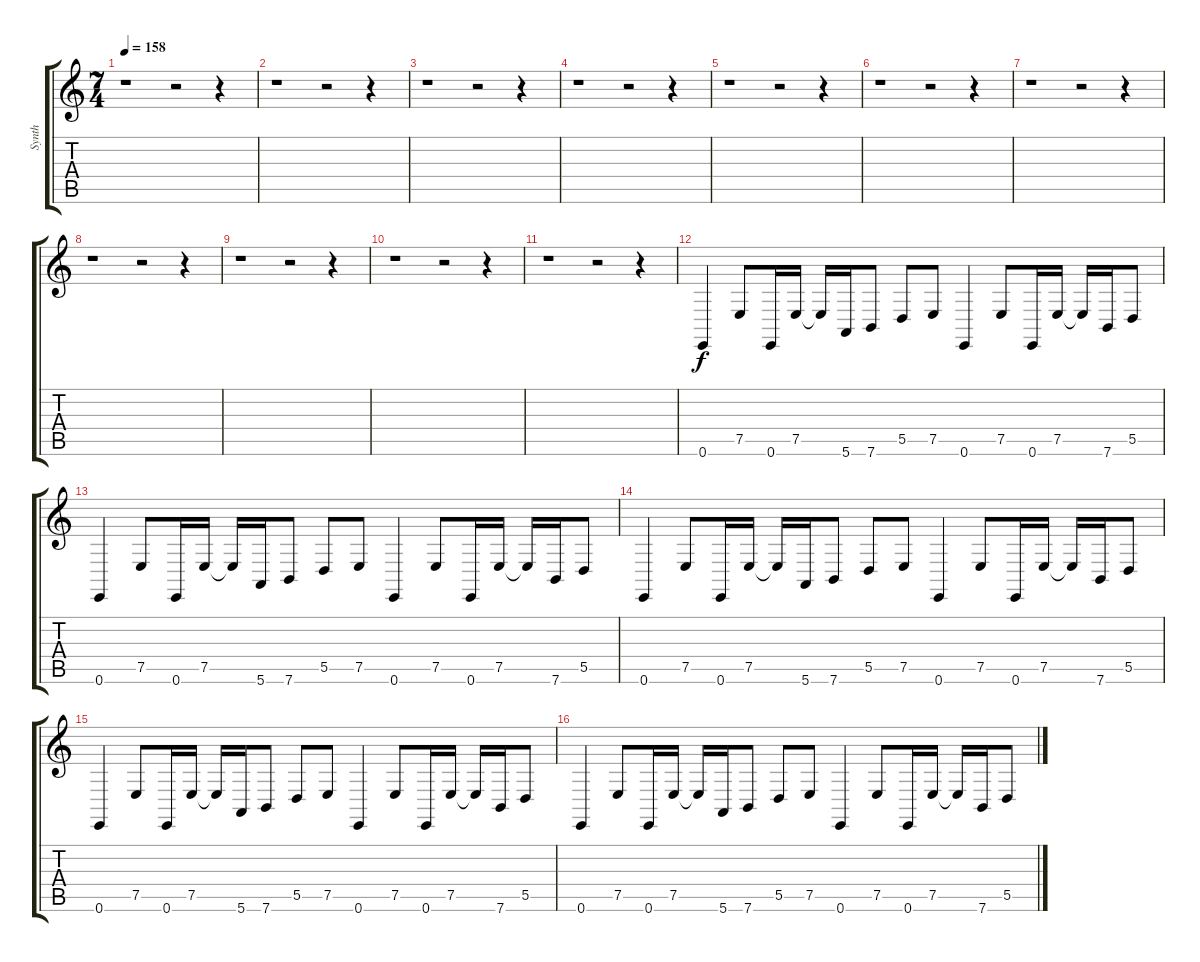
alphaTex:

\track ("Synth" "Synth") {instrument lead2sawtooth}
\staff {score tabs}
\tuning (E4 B3 G3 D3 A2 E2) {hide}
\ts (7 4)
\tempo 158
\clef g2
\ks c
r.1{dy f} r.2 r.4 |
r.1 r.2 r.4 |
r.1 r.2 r.4 |
r.1 r.2 r.4 |
r.1 r.2 r.4 |
r.1 r.2 r.4 |
r.1 r.2 r.4 |
r.1 r.2 r.4 |
r.1 r.2 r.4 |
r.1 r.2 r.4 |
r.1 r.2 r.4 |
0.6.4 7.5.8 0.6.16 7.5.16 7.5{t}.16 5.6.16 7.6.8 5.5.8 7.5.8 0.6.4 7.5.8 0.6.16 7.5.16 7.5{t}.16 7.6.16 5.5.8 |
0.6.4 7.5.8 0.6.16 7.5.16 7.5{t}.16 5.6.16 7.6.8 5.5.8 7.5.8 0.6.4 7.5.8 0.6.16 7.5.16 7.5{t}.16 7.6.16 5.5.8 |
0.6.4 7.5.8 0.6.16 7.5.16 7.5{t}.16 5.6.16 7.6.8 5.5.8 7.5.8 0.6.4 7.5.8 0.6.16 7.5.16 7.5{t}.16 7.6.16 5.5.8 |
0.6.4 7.5.8 0.6.16 7.5.16 7.5{t}.16 5.6.16 7.6.8 5.5.8 7.5.8 0.6.4 7.5.8 0.6.16 7.5.16 7.5{t}.16 7.6.16 5.5.8 |
0.6.4 7.5.8 0.6.16 7.5.16 7.5{t}.16 5.6.16 7.6.8 5.5.8 7.5.8 0.6.4 7.5.8 0.6.16 7.5.16 7.5{t}.16 7.6.16 5.5.8
